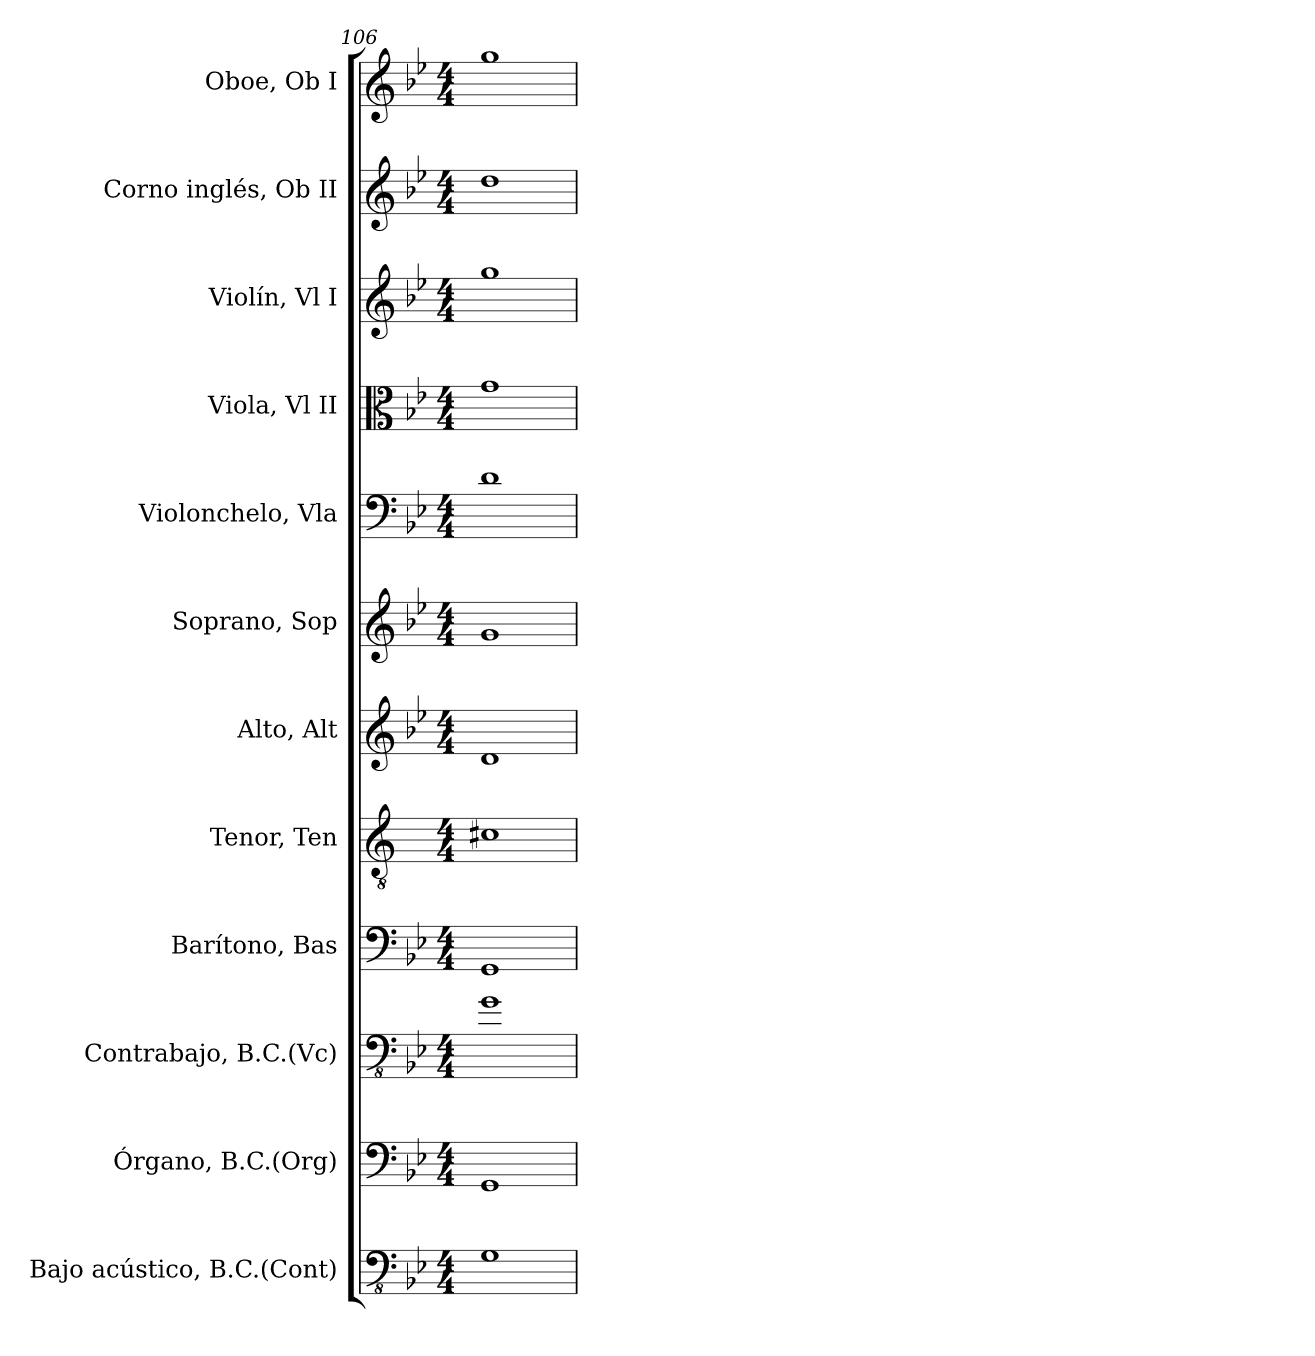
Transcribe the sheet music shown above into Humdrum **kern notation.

**kern	**kern	**kern	**kern	**kern	**kern	**kern	**kern	**kern	**kern	**kern	**kern
*part12	*part11	*part10	*part9	*part8	*part7	*part6	*part5	*part4	*part3	*part2	*part1
*staff12	*staff11	*staff10	*staff9	*staff8	*staff7	*staff6	*staff5	*staff4	*staff3	*staff2	*staff1
*I"Bajo acústico, B.C.(Cont)	*I"Órgano, B.C.(Org)	*I"Contrabajo, B.C.(Vc)	*I"Barítono, Bas	*I"Tenor, Ten	*I"Alto, Alt	*I"Soprano, Sop	*I"Violonchelo, Vla	*I"Viola, Vl II	*I"Violín, Vl I	*I"Corno inglés, Ob II	*I"Oboe, Ob I
*I'Bajo	*I'Org.	*I'Cb.	*I'Bar.	*I'T.	*I'A.	*I'S.	*I'Vc.	*I'Vla.	*I'Vln.	*I'Cor. Ingl.	*I'Ob.
*clefFv4	*clefF4	*clefFv4	*clefF4	*clefGv2	*clefG2	*clefG2	*clefF4	*clefC3	*clefG2	*clefG2	*clefG2
*ITrd7c12	*	*ITrd7c12	*	*ITrd1c2	*	*	*	*	*	*ITrd4c7	*
*k[b-e-]	*k[b-e-]	*k[b-e-]	*k[b-e-]	*k[b-e-]	*k[b-e-]	*k[b-e-]	*k[b-e-]	*k[b-e-]	*k[b-e-]	*k[b-e-a-]	*k[b-e-]
*M4/4	*M4/4	*M4/4	*M4/4	*M4/4	*M4/4	*M4/4	*M4/4	*M4/4	*M4/4	*M4/4	*M4/4
*MM60	*MM60	*MM60	*MM60	*MM60	*MM60	*MM60	*MM60	*MM60	*MM60	*MM60	*MM60
=106	=106	=106	=106	=106	=106	=106	=106	=106	=106	=106	=106
1GGG	1GG	1GG	1GG	1Bn	1d	1g	1d	1g	1gg	1g	1gg
=	=	=	=	=	=	=	=	=	=	=	=
*-	*-	*-	*-	*-	*-	*-	*-	*-	*-	*-	*-
